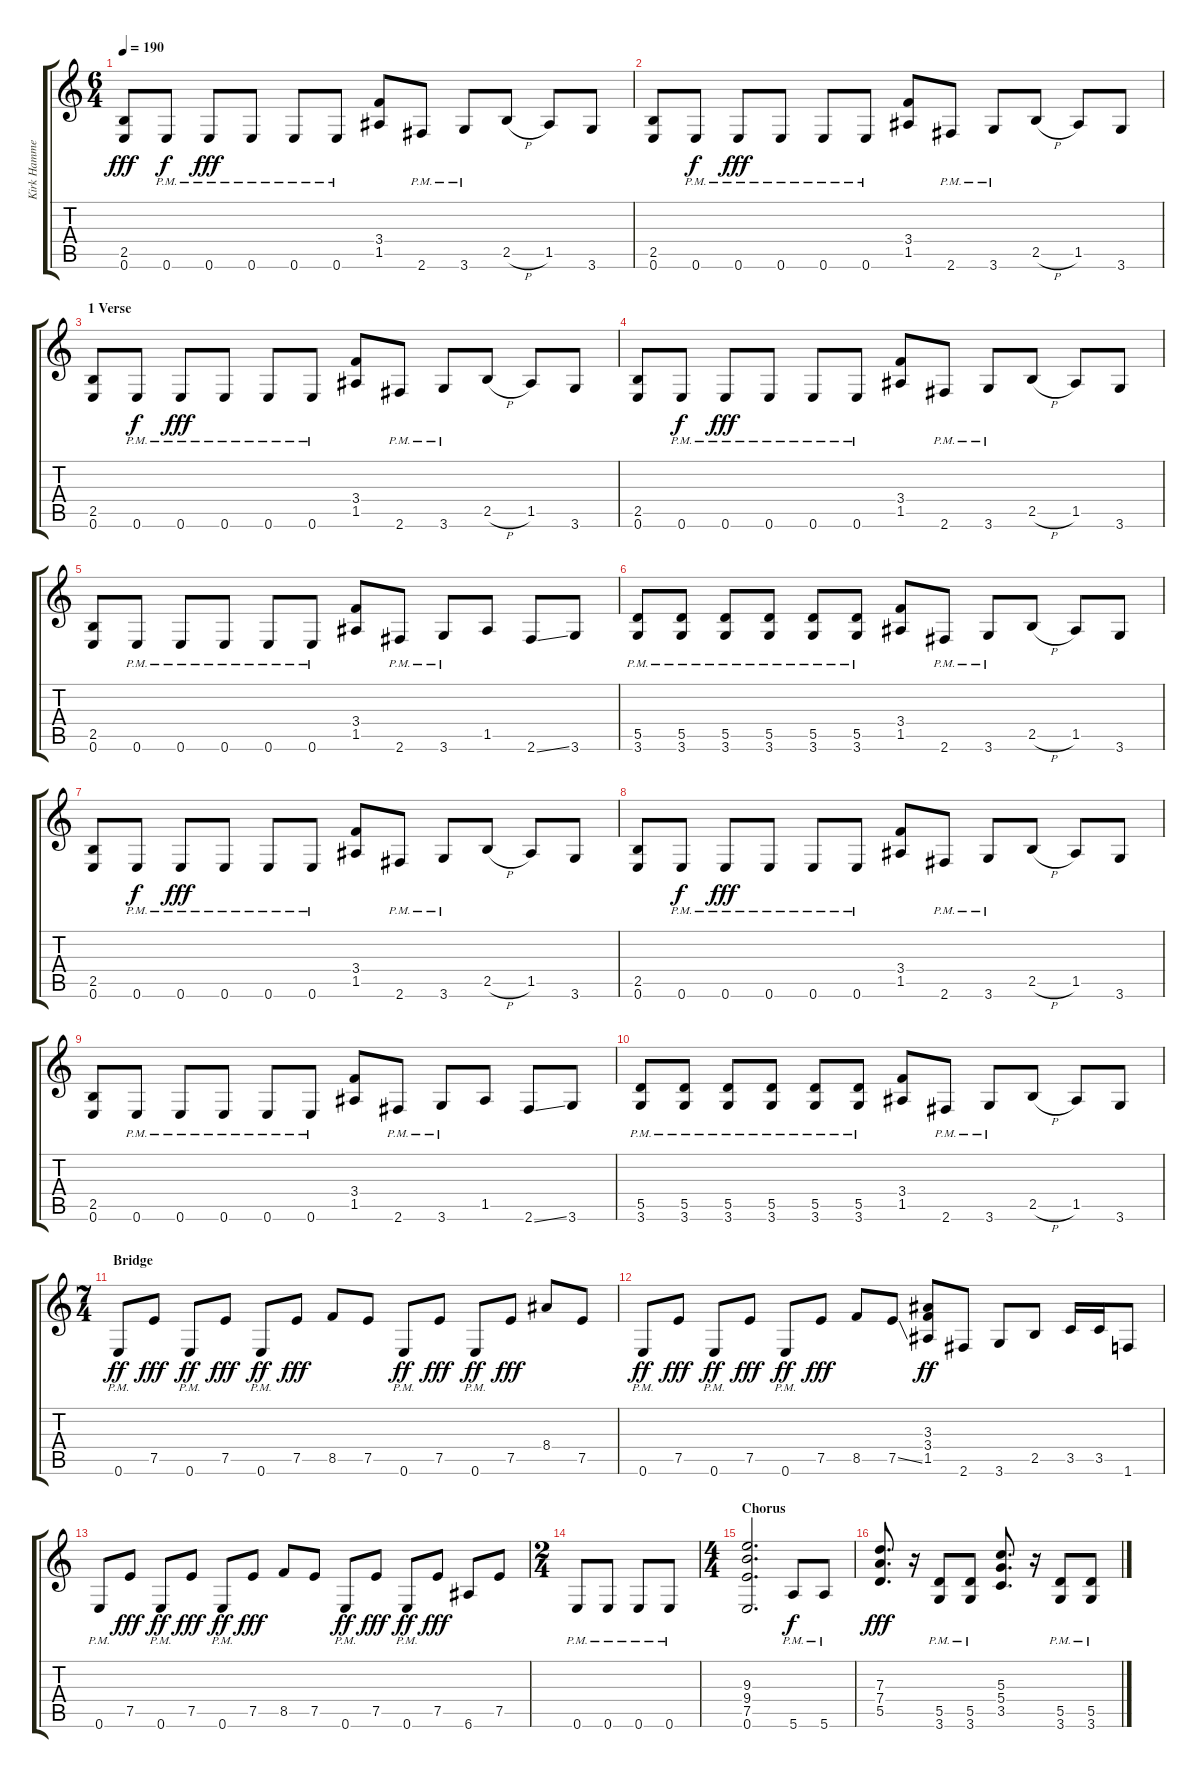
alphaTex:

\track ("Kirk Hammet (Guitar 2)" "Kirk Hamme") {instrument distortionguitar}
\staff {score tabs}
\tuning (E4 B3 G3 D3 A2 E2) {hide}
\ts (6 4)
\tempo 190
\clef g2
\ks c
(2.5 0.6).8{dy fff} 0.6{pm}.8{dy f} 0.6{pm}.8{dy fff} 0.6{pm}.8 0.6{pm}.8 0.6{pm}.8 (3.4 1.5).8 2.6{pm}.8 3.6{pm}.8 2.5{h}.8 1.5.8 3.6.8 |
(2.5 0.6).8 0.6{pm}.8{dy f} 0.6{pm}.8{dy fff} 0.6{pm}.8 0.6{pm}.8 0.6{pm}.8 (3.4 1.5).8 2.6{pm}.8 3.6{pm}.8 2.5{h}.8 1.5.8 3.6.8 |
\section ("" "1 Verse")
(2.5 0.6).8 0.6{pm}.8{dy f} 0.6{pm}.8{dy fff} 0.6{pm}.8 0.6{pm}.8 0.6{pm}.8 (3.4 1.5).8 2.6{pm}.8 3.6{pm}.8 2.5{h}.8 1.5.8 3.6.8 |
(2.5 0.6).8 0.6{pm}.8{dy f} 0.6{pm}.8{dy fff} 0.6{pm}.8 0.6{pm}.8 0.6{pm}.8 (3.4 1.5).8 2.6{pm}.8 3.6{pm}.8 2.5{h}.8 1.5.8 3.6.8 |
(2.5 0.6).8 0.6{pm}.8 0.6{pm}.8 0.6{pm}.8 0.6{pm}.8 0.6{pm}.8 (3.4 1.5).8 2.6{pm}.8 3.6{pm}.8 1.5.8 2.6{ss}.8 3.6.8 |
(5.5 3.6{pm}).8 (5.5 3.6{pm}).8 (5.5 3.6{pm}).8 (5.5 3.6{pm}).8 (5.5 3.6{pm}).8 (5.5 3.6{pm}).8 (3.4 1.5).8 2.6{pm}.8 3.6{pm}.8 2.5{h}.8 1.5.8 3.6.8 |
(2.5 0.6).8 0.6{pm}.8{dy f} 0.6{pm}.8{dy fff} 0.6{pm}.8 0.6{pm}.8 0.6{pm}.8 (3.4 1.5).8 2.6{pm}.8 3.6{pm}.8 2.5{h}.8 1.5.8 3.6.8 |
(2.5 0.6).8 0.6{pm}.8{dy f} 0.6{pm}.8{dy fff} 0.6{pm}.8 0.6{pm}.8 0.6{pm}.8 (3.4 1.5).8 2.6{pm}.8 3.6{pm}.8 2.5{h}.8 1.5.8 3.6.8 |
(2.5 0.6).8 0.6{pm}.8 0.6{pm}.8 0.6{pm}.8 0.6{pm}.8 0.6{pm}.8 (3.4 1.5).8 2.6{pm}.8 3.6{pm}.8 1.5.8 2.6{ss}.8 3.6.8 |
(5.5 3.6{pm}).8 (5.5 3.6{pm}).8 (5.5 3.6{pm}).8 (5.5 3.6{pm}).8 (5.5 3.6{pm}).8 (5.5 3.6{pm}).8 (3.4 1.5).8 2.6{pm}.8 3.6{pm}.8 2.5{h}.8 1.5.8 3.6.8 |
\ts (7 4)
\section ("" "Bridge")
0.6{pm}.8{dy ff} 7.5.8{dy fff} 0.6{pm}.8{dy ff} 7.5.8{dy fff} 0.6{pm}.8{dy ff} 7.5.8{dy fff} 8.5.8 7.5.8 0.6{pm}.8{dy ff} 7.5.8{dy fff} 0.6{pm}.8{dy ff} 7.5.8{dy fff} 8.4.8 7.5.8 |
0.6{pm}.8{dy ff} 7.5.8{dy fff} 0.6{pm}.8{dy ff} 7.5.8{dy fff} 0.6{pm}.8{dy ff} 7.5.8{dy fff} 8.5.8 7.5{ss}.8 (3.3 3.4 1.5).8{dy ff} 2.6.8 3.6.8 2.5.8 3.5.16 3.5.16 1.6.8 |
0.6{pm}.8 7.5.8{dy fff} 0.6{pm}.8{dy ff} 7.5.8{dy fff} 0.6{pm}.8{dy ff} 7.5.8{dy fff} 8.5.8 7.5.8 0.6{pm}.8{dy ff} 7.5.8{dy fff} 0.6{pm}.8{dy ff} 7.5.8{dy fff} 6.6.8 7.5.8 |
\ts (2 4)
0.6{pm}.8 0.6{pm}.8 0.6{pm}.8 0.6{pm}.8 |
\ts (4 4)
\section ("" "Chorus")
(9.3 9.4 7.5 0.6).2{d} 5.6{pm}.8{dy f} 5.6{pm}.8 |
(7.3 7.4 5.5).8{d dy fff} r.16 (5.5 3.6{pm}).8 (5.5 3.6{pm}).8 (5.3 5.4 3.5).8{d} r.16 (5.5 3.6{pm}).8 (5.5 3.6{pm}).8
